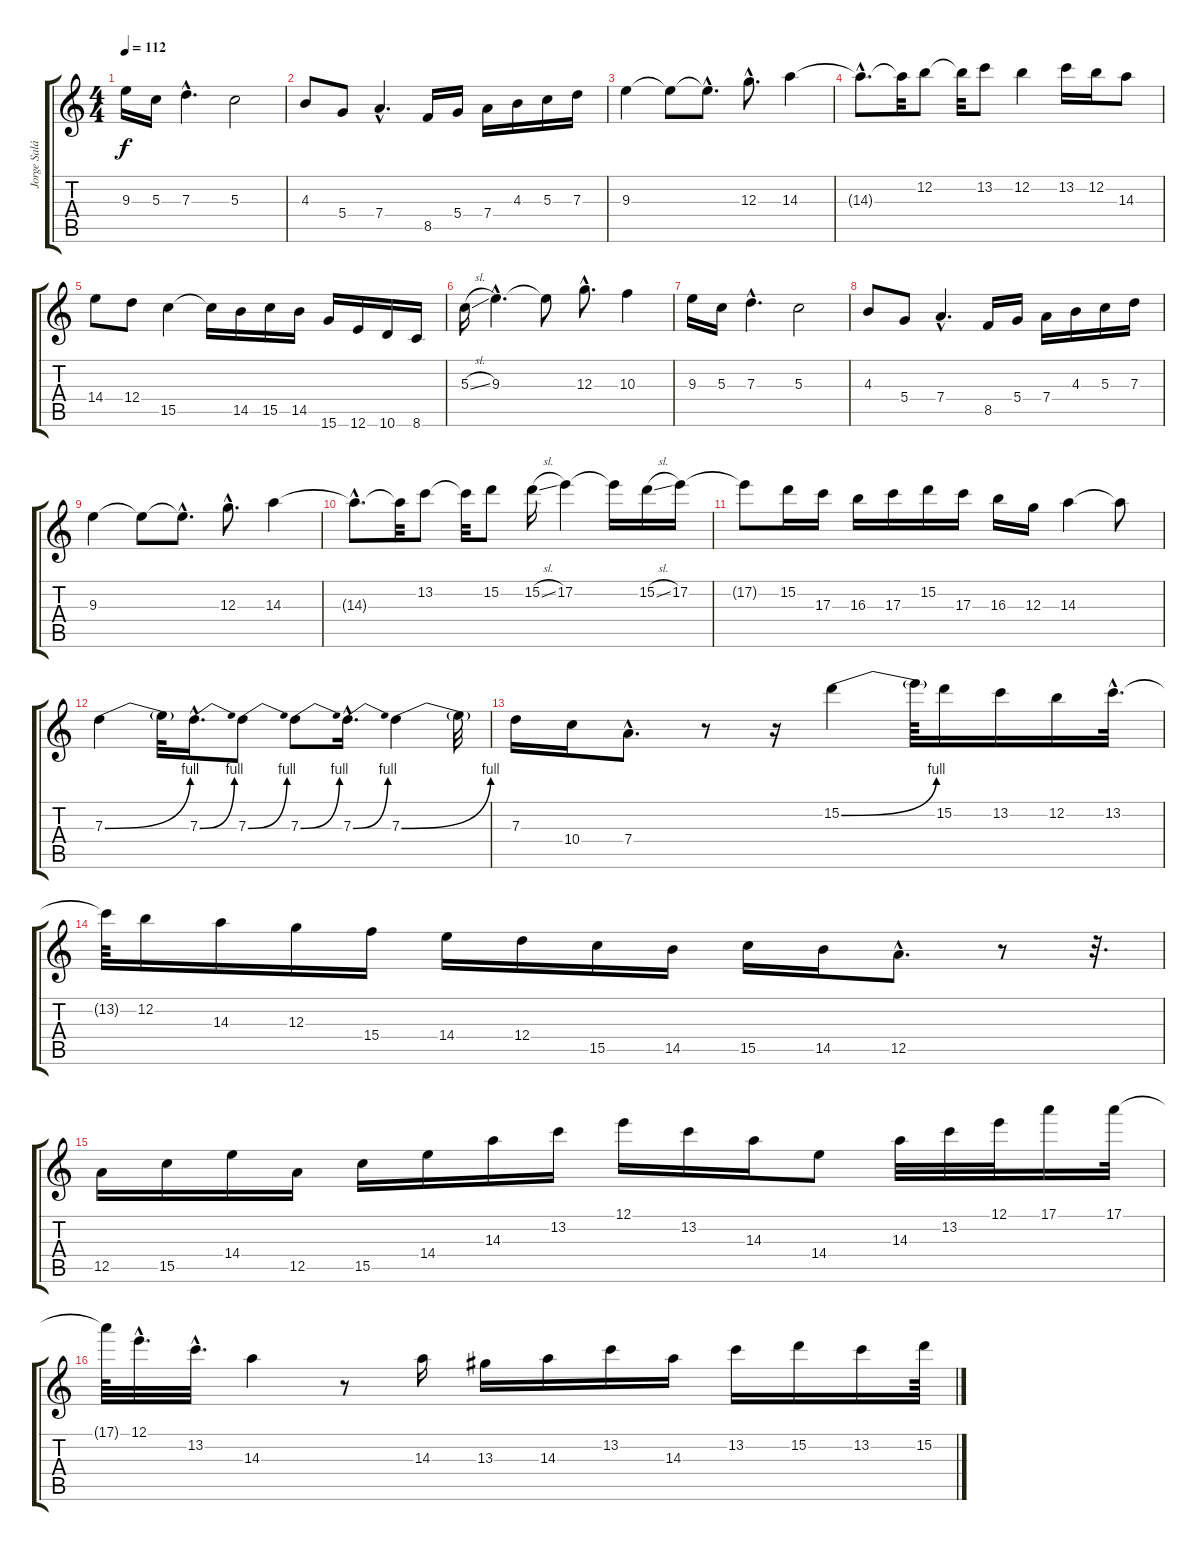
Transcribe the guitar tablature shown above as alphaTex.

\track ("Jorge Salán" "Jorge Salá") {instrument distortionguitar}
\staff {score tabs}
\tuning (E4 B3 G3 D3 A2 E2) {hide}
\ts (4 4)
\tempo 112
\clef g2
\ks c
9.3.16{dy f} 5.3.16 7.3{hac}.4{d} 5.3.2 |
4.3.8 5.4.8 7.4{hac}.4{d} 8.5.16 5.4.16 7.4.16 4.3.16 5.3.16 7.3.16 |
9.3.4 9.3{t}.8 9.3{hac t}.8{d} 12.3{hac}.8{d} 14.3.4 |
14.3{hac t}.8{d} 14.3{t}.32 12.2.8 12.2{t}.32 13.2.8 12.2.4 13.2.16 12.2.16 14.3.8 |
14.4.8 12.4.8 15.5.4 15.5{t}.16 14.5.16 15.5.16 14.5.16 15.6.16 12.6.16 10.6.16 8.6.16 |
5.3{sl}.16 9.3{hac}.4{d} 9.3{t}.8 12.3{hac}.8{d} 10.3.4 |
9.3.16 5.3.16 7.3{hac}.4{d} 5.3.2 |
4.3.8 5.4.8 7.4{hac}.4{d} 8.5.16 5.4.16 7.4.16 4.3.16 5.3.16 7.3.16 |
9.3.4 9.3{t}.8 9.3{hac t}.8{d} 12.3{hac}.8{d} 14.3.4 |
14.3{hac t}.8{d} 14.3{t}.32 13.2.8 13.2{t}.32 15.2.8 15.2{sl}.16 17.2.4 17.2{t}.16 15.2{sl}.16 17.2.16 |
17.2{t}.8 15.2.16 17.3.16 16.3.16 17.3.16 15.2.16 17.3.16 16.3.16 12.3.16 14.3.4 14.3{t}.8 |
7.3{be (bend 0 0 60 4)}.4{volume 16 instrument overdrivenguitar} 7.3{t}.32 7.3{be (bend 0 0 60 4) hac}.16{d} 7.3{be (bend 0 0 60 4)}.8 7.3{be (bend 0 0 60 4)}.8 7.3{be (bend 0 0 60 4) hac}.16{d} 7.3{be (bend 0 0 60 4)}.4 7.3{t}.32 |
7.3.16 10.4.16 7.4{hac}.8{d} r.8 r.16 15.2{be (bend 0 0 60 4)}.4 15.2{t}.64 15.2.16 13.2.16 12.2.16 13.2{hac}.32{d} |
13.2{t}.64 12.2.16 14.3.16 12.3.16 15.4.16 14.4.16 12.4.16 15.5.16 14.5.16 15.5.16 14.5.16 12.5{hac}.8{d} r.8 r.32{d} |
12.5.16 15.5.16 14.4.16 12.5.16 15.5.16 14.4.16 14.3.16 13.2.16 12.1.16 13.2.16 14.3.16 14.4.8 14.3.32 13.2.32 12.1.32 17.1.16 17.1.32 |
17.1{t}.64 12.1{hac}.32{d} 13.2{hac}.32{d} 14.3.4 r.8 14.3.16 13.3.16 14.3.16 13.2.16 14.3.16 13.2.16 15.2.16 13.2.16 15.2.64
